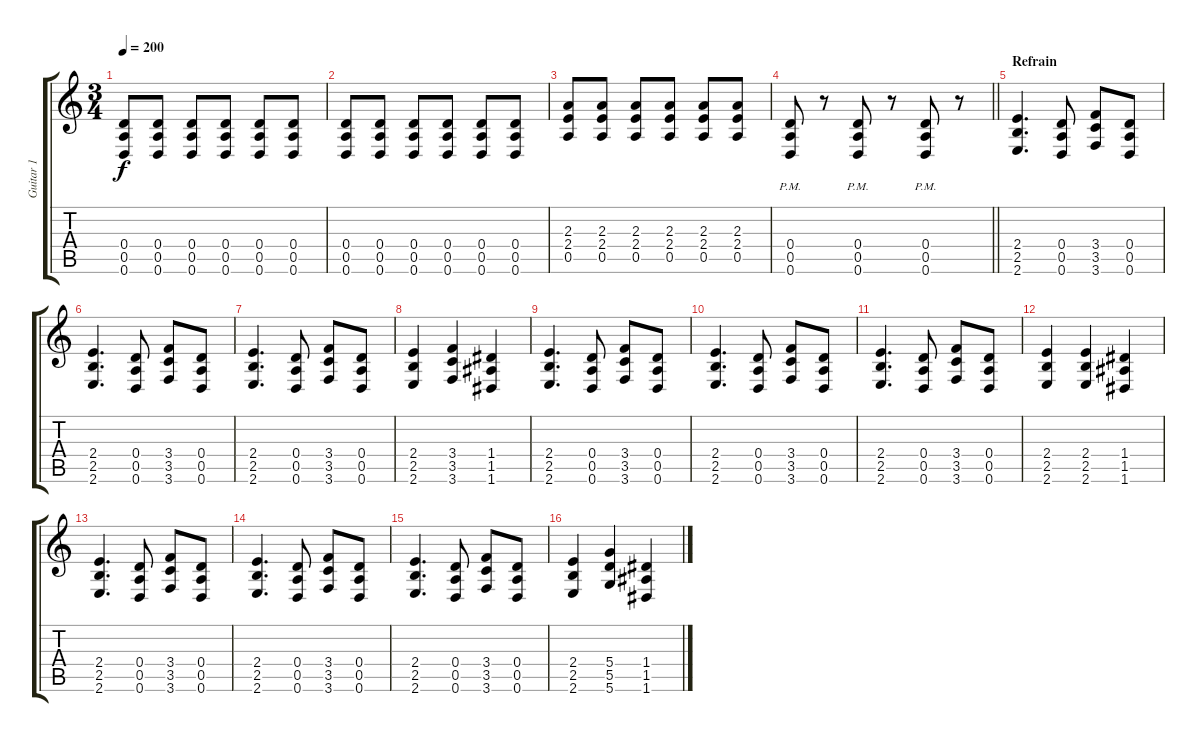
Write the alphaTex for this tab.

\track ("Guitar 1" "Guitar 1") {instrument overdrivenguitar}
\staff {score tabs}
\tuning (E4 B3 G3 D3 A2 D2) {hide}
\ts (3 4)
\tempo 200
\clef g2
\ks c
(0.4 0.5 0.6).8{dy f} (0.4 0.5 0.6).8 (0.4 0.5 0.6).8 (0.4 0.5 0.6).8 (0.4 0.5 0.6).8 (0.4 0.5 0.6).8 |
(0.4 0.5 0.6).8 (0.4 0.5 0.6).8 (0.4 0.5 0.6).8 (0.4 0.5 0.6).8 (0.4 0.5 0.6).8 (0.4 0.5 0.6).8 |
(2.3 2.4 0.5).8 (2.3 2.4 0.5).8 (2.3 2.4 0.5).8 (2.3 2.4 0.5).8 (2.3 2.4 0.5).8 (2.3 2.4 0.5).8 |
\barLineRight lightlight
(0.4{pm} 0.5{pm} 0.6{pm}).8 r.8 (0.4{pm} 0.5{pm} 0.6{pm}).8 r.8 (0.4{pm} 0.5{pm} 0.6{pm}).8 r.8 |
\section ("" "Refrain")
(2.4 2.5 2.6).4{d} (0.4 0.5 0.6).8 (3.4 3.5 3.6).8 (0.4 0.5 0.6).8 |
(2.4 2.5 2.6).4{d} (0.4 0.5 0.6).8 (3.4 3.5 3.6).8 (0.4 0.5 0.6).8 |
(2.4 2.5 2.6).4{d} (0.4 0.5 0.6).8 (3.4 3.5 3.6).8 (0.4 0.5 0.6).8 |
(2.4 2.5 2.6).4 (3.4 3.5 3.6).4 (1.4 1.5 1.6).4 |
(2.4 2.5 2.6).4{d} (0.4 0.5 0.6).8 (3.4 3.5 3.6).8 (0.4 0.5 0.6).8 |
(2.4 2.5 2.6).4{d} (0.4 0.5 0.6).8 (3.4 3.5 3.6).8 (0.4 0.5 0.6).8 |
(2.4 2.5 2.6).4{d} (0.4 0.5 0.6).8 (3.4 3.5 3.6).8 (0.4 0.5 0.6).8 |
(2.4 2.5 2.6).4 (2.4 2.5 2.6).4 (1.4 1.5 1.6).4 |
(2.4 2.5 2.6).4{d} (0.4 0.5 0.6).8 (3.4 3.5 3.6).8 (0.4 0.5 0.6).8 |
(2.4 2.5 2.6).4{d} (0.4 0.5 0.6).8 (3.4 3.5 3.6).8 (0.4 0.5 0.6).8 |
(2.4 2.5 2.6).4{d} (0.4 0.5 0.6).8 (3.4 3.5 3.6).8 (0.4 0.5 0.6).8 |
(2.4 2.5 2.6).4 (5.4 5.5 5.6).4 (1.4 1.5 1.6).4
